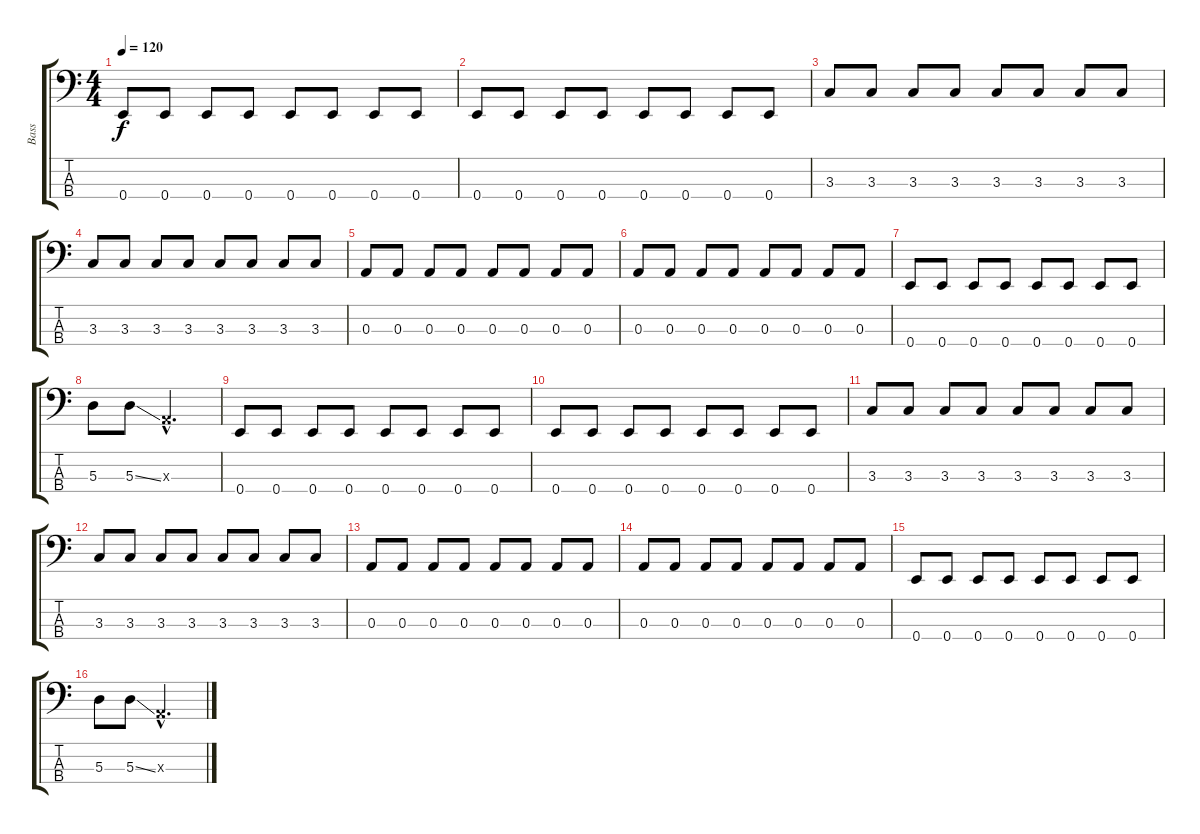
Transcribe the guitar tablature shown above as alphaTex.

\track ("Bass" "Bass") {instrument electricbassfinger}
\staff {score tabs}
\tuning (G2 D2 A1 E1) {hide}
\ts (4 4)
\tempo 120
\clef f4
\ks c
0.4.8{dy f} 0.4.8 0.4.8 0.4.8 0.4.8 0.4.8 0.4.8 0.4.8 |
0.4.8 0.4.8 0.4.8 0.4.8 0.4.8 0.4.8 0.4.8 0.4.8 |
3.3.8 3.3.8 3.3.8 3.3.8 3.3.8 3.3.8 3.3.8 3.3.8 |
3.3.8 3.3.8 3.3.8 3.3.8 3.3.8 3.3.8 3.3.8 3.3.8 |
0.3.8 0.3.8 0.3.8 0.3.8 0.3.8 0.3.8 0.3.8 0.3.8 |
0.3.8 0.3.8 0.3.8 0.3.8 0.3.8 0.3.8 0.3.8 0.3.8 |
0.4.8 0.4.8 0.4.8 0.4.8 0.4.8 0.4.8 0.4.8 0.4.8 |
5.3.8 5.3{ss}.8 0.3{hac x}.2{d} |
0.4.8 0.4.8 0.4.8 0.4.8 0.4.8 0.4.8 0.4.8 0.4.8 |
0.4.8 0.4.8 0.4.8 0.4.8 0.4.8 0.4.8 0.4.8 0.4.8 |
3.3.8 3.3.8 3.3.8 3.3.8 3.3.8 3.3.8 3.3.8 3.3.8 |
3.3.8 3.3.8 3.3.8 3.3.8 3.3.8 3.3.8 3.3.8 3.3.8 |
0.3.8 0.3.8 0.3.8 0.3.8 0.3.8 0.3.8 0.3.8 0.3.8 |
0.3.8 0.3.8 0.3.8 0.3.8 0.3.8 0.3.8 0.3.8 0.3.8 |
0.4.8 0.4.8 0.4.8 0.4.8 0.4.8 0.4.8 0.4.8 0.4.8 |
5.3.8 5.3{ss}.8 0.3{hac x}.2{d}
